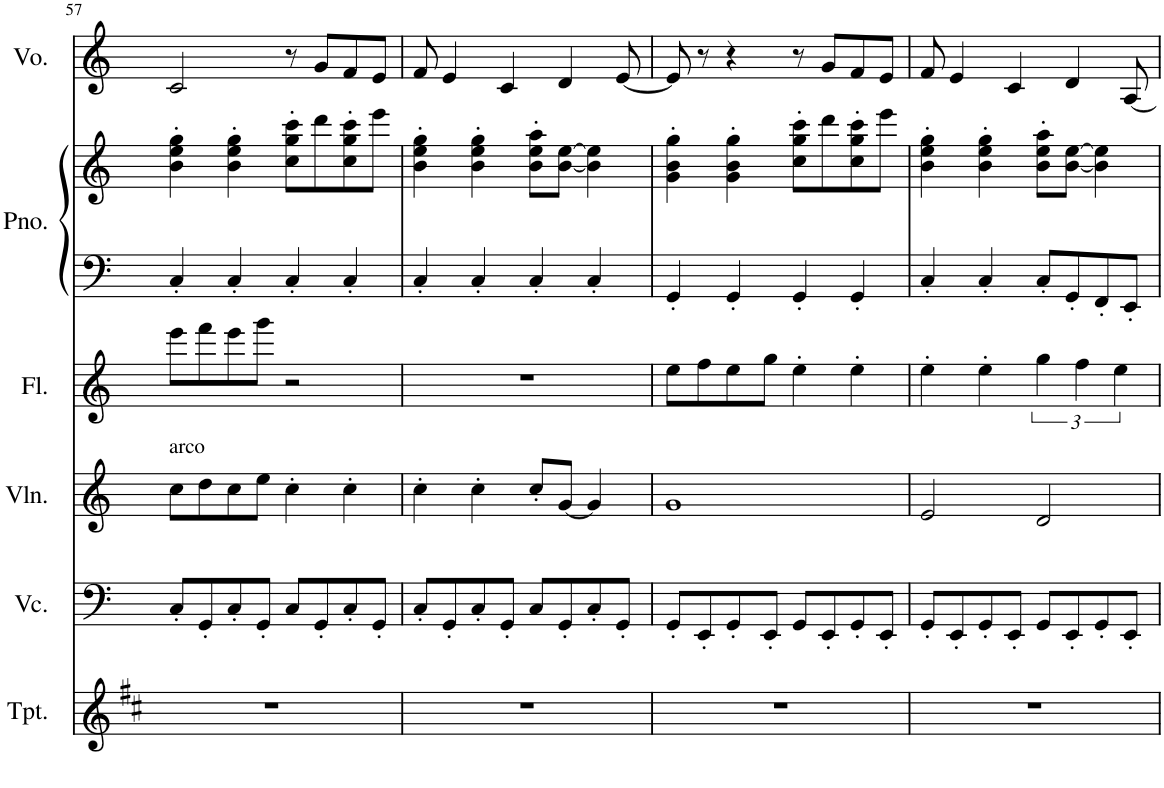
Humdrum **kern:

**kern	**kern	**kern	**kern	**kern	**kern	**kern
*part6	*part5	*part4	*part3	*part2	*part2	*part1
*staff7	*staff6	*staff5	*staff4	*staff3	*staff2	*staff1
*I"Trumpet	*I"Violoncello	*I"Violin	*I"Flute	*I"Piano	*	*I"Voice
*I'Tpt.	*I'Vc.	*I'Vln.	*I'Fl.	*I'Pno.	*	*I'Vo.
!!LO:PB:g=z
*clefG2	*clefF4	*clefG2	*clefG2	*clefF4	*clefG2	*clefG2
*Trd1c2	*	*	*	*	*	*
*k[f#c#]	*k[]	*k[]	*k[]	*k[]	*k[]	*k[]
*M4/4	*M4/4	*M4/4	*M4/4	*M4/4	*M4/4	*M4/4
=57	=57	=57	=57	=57	=57	=57
!	!	!LO:TX:a:t=arco	!	!	!	!
1r	8C'/L	8cc\L	8eee\L	4C'/	4b\' 4ee\' 4gg\'	2c/
.	8GG'/	8dd\	8fff\	.	.	.
.	8C'/	8cc\	8eee\	4C'/	4b\' 4ee\' 4gg\'	.
.	8GG'/J	8ee\J	8ggg\J	.	.	.
.	8C/L	4cc'\	2r	4C'/	8cc\' 8gg\' 8ccc\'L	8r
.	8GG'/	.	.	.	8ddd\	8g/L
.	8C'/	4cc'\	.	4C'/	8cc\' 8gg\' 8ccc\'	8f/
.	8GG'/J	.	.	.	8eee\J	8e/J
=58	=58	=58	=58	=58	=58	=58
1r	8C'/L	4cc'\	1r	4C'/	4b\' 4ee\' 4gg\'	8f/
.	8GG'/	.	.	.	.	4e/
.	8C'/	4cc'\	.	4C'/	4b\' 4ee\' 4gg\'	.
.	8GG'/J	.	.	.	.	4c/
.	8C/L	8cc'/L	.	4C'/	8b\' 8ee\' 8aa\'L	.
.	8GG'/	[8g/J	.	.	[8b\ [8ee\J	4d/
.	8C'/	4g/]	.	4C'/	4b\] 4ee\]	.
.	8GG'/J	.	.	.	.	[8e/
=59	=59	=59	=59	=59	=59	=59
1r	8GG'/L	1g	8ee\L	4GG'/	4g\' 4b\' 4gg\'	8e/]
.	8EE'/	.	8ff\	.	.	8r
.	8GG'/	.	8ee\	4GG'/	4g\' 4b\' 4gg\'	4r
.	8EE'/J	.	8gg\J	.	.	.
.	8GG/L	.	4ee'\	4GG'/	8cc\' 8gg\' 8ccc\'L	8r
.	8EE'/	.	.	.	8ddd\	8g/L
.	8GG'/	.	4ee'\	4GG'/	8cc\' 8gg\' 8ccc\'	8f/
.	8EE'/J	.	.	.	8eee\J	8e/J
=60	=60	=60	=60	=60	=60	=60
1r	8GG'/L	2e/	4ee'\	4C'/	4b\' 4ee\' 4gg\'	8f/
.	8EE'/	.	.	.	.	4e/
.	8GG'/	.	4ee'\	4C'/	4b\' 4ee\' 4gg\'	.
.	8EE'/J	.	.	.	.	4c/
.	8GG/L	2d/	6gg\	8C'/L	8b\' 8ee\' 8aa\'L	.
.	8EE'/	.	.	8GG'/	[8b\ [8ee\J	4d/
.	.	.	6ff\	.	.	.
.	8GG'/	.	.	8FF'/	4b\] 4ee\]	.
.	.	.	6ee\	.	.	.
.	8EE'/J	.	.	8EE'/J	.	[8A/
=	=	=	=	=	=	=
*-	*-	*-	*-	*-	*-	*-
